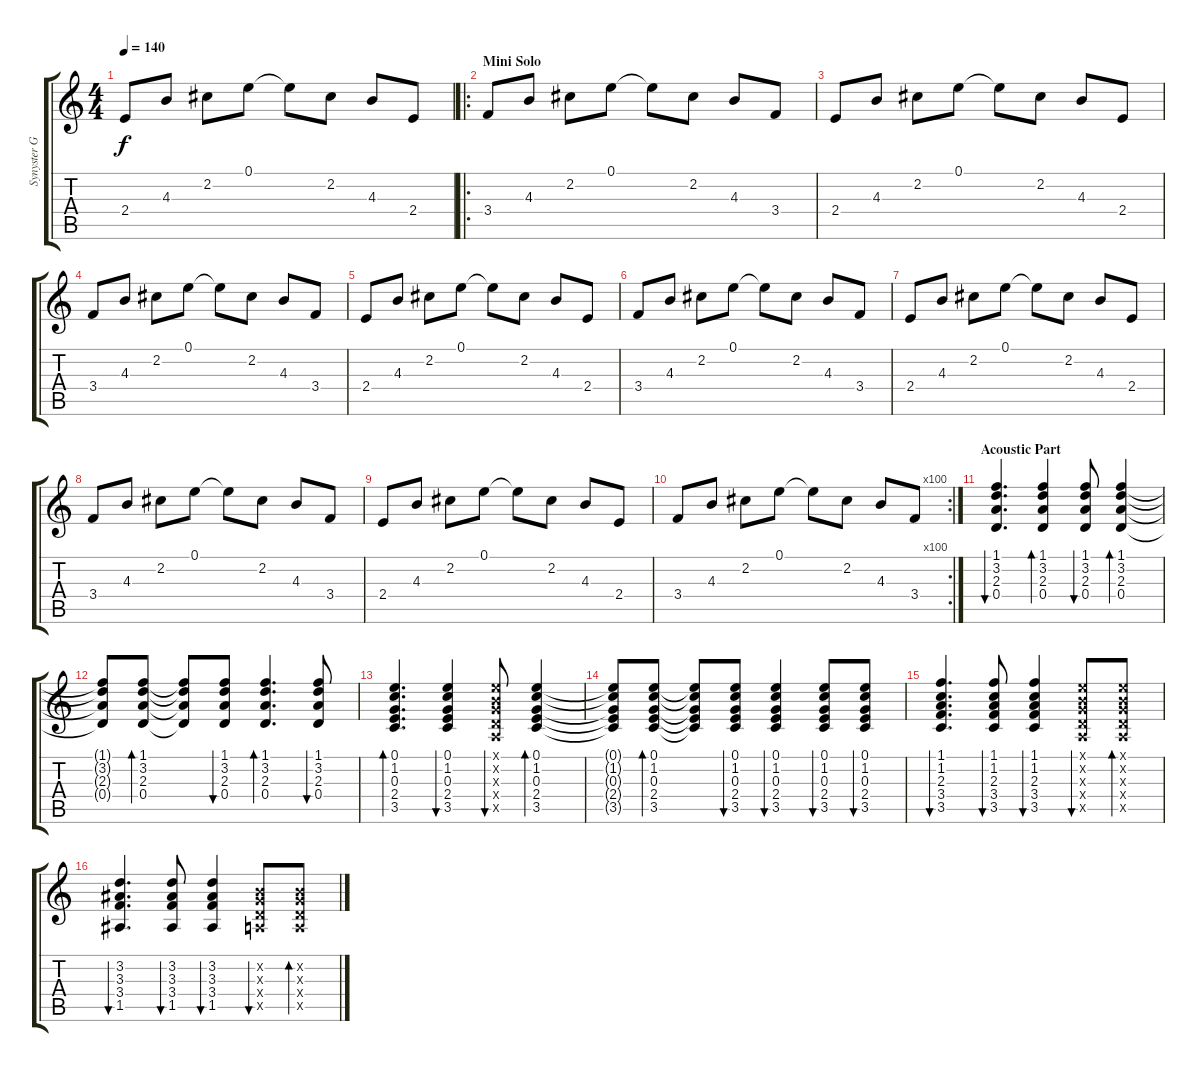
\track ("Synyster Gates Acoustic" "Synyster G") {instrument acousticguitarsteel}
\staff {score tabs}
\tuning (E4 B3 G3 D3 A2 D2) {hide}
\ts (4 4)
\tempo 140
\clef g2
\ks c
2.4.8{dy f} 4.3.8 2.2.8 0.1.8 0.1{t}.8 2.2.8 4.3.8 2.4.8 |
\ro
\section ("" "Mini Solo")
3.4.8 4.3.8 2.2.8 0.1.8 0.1{t}.8 2.2.8 4.3.8 3.4.8 |
2.4.8 4.3.8 2.2.8 0.1.8 0.1{t}.8 2.2.8 4.3.8 2.4.8 |
3.4.8 4.3.8 2.2.8 0.1.8 0.1{t}.8 2.2.8 4.3.8 3.4.8 |
2.4.8 4.3.8 2.2.8 0.1.8 0.1{t}.8 2.2.8 4.3.8 2.4.8 |
3.4.8 4.3.8 2.2.8 0.1.8 0.1{t}.8 2.2.8 4.3.8 3.4.8 |
2.4.8 4.3.8 2.2.8 0.1.8 0.1{t}.8 2.2.8 4.3.8 2.4.8 |
3.4.8 4.3.8 2.2.8 0.1.8 0.1{t}.8 2.2.8 4.3.8 3.4.8 |
2.4.8 4.3.8 2.2.8 0.1.8 0.1{t}.8 2.2.8 4.3.8 2.4.8 |
\rc 100
3.4.8 4.3.8 2.2.8 0.1.8 0.1{t}.8 2.2.8 4.3.8 3.4.8 |
\section ("" "Acoustic Part")
(1.1 3.2 2.3 0.4).4{d bu 60} (1.1 3.2 2.3 0.4).4{bd 60} (1.1 3.2 2.3 0.4).8{bu 60} (1.1 3.2 2.3 0.4).4{bd 60} |
(1.1{t} 3.2{t} 2.3{t} 0.4{t}).8 (1.1 3.2 2.3 0.4).8{bd 60} (1.1{t} 3.2{t} 2.3{t} 0.4{t}).8 (1.1 3.2 2.3 0.4).8{bu 60} (1.1 3.2 2.3 0.4).4{d bd 60} (1.1 3.2 2.3 0.4).8{bu 60} |
(0.1 1.2 0.3 2.4 3.5).4{d bd 60} (0.1 1.2 0.3 2.4 3.5).4{bu 60} (0.1{x} 0.2{x} 0.3{x} 0.4{x} 0.5{x}).8{bu 60} (0.1 1.2 0.3 2.4 3.5).4{bd 60} |
(0.1{t} 1.2{t} 0.3{t} 2.4{t} 3.5{t}).8 (0.1 1.2 0.3 2.4 3.5).8{bd 60} (0.1{t} 1.2{t} 0.3{t} 2.4{t} 3.5{t}).8 (0.1 1.2 0.3 2.4 3.5).8{bu 60} (0.1 1.2 0.3 2.4 3.5).4{bu 60} (0.1 1.2 0.3 2.4 3.5).8{bu 60} (0.1 1.2 0.3 2.4 3.5).8{bu 60} |
(1.1 1.2 2.3 3.4 3.5).4{d bu 60} (1.1 1.2 2.3 3.4 3.5).8{bu 60} (1.1 1.2 2.3 3.4 3.5).4{bu 60} (0.1{x} 0.2{x} 0.3{x} 0.4{x} 0.5{x}).8{bu 60} (0.1{x} 0.2{x} 0.3{x} 0.4{x} 0.5{x}).8{bd 60} |
(3.2 3.3 3.4 1.5).4{d bu 60} (3.2 3.3 3.4 1.5).8{bu 60} (3.2 3.3 3.4 1.5).4{bu 60} (0.2{x} 0.3{x} 0.4{x} 0.5{x}).8{bu 60} (0.2{x} 0.3{x} 0.4{x} 0.5{x}).8{bd 60}
